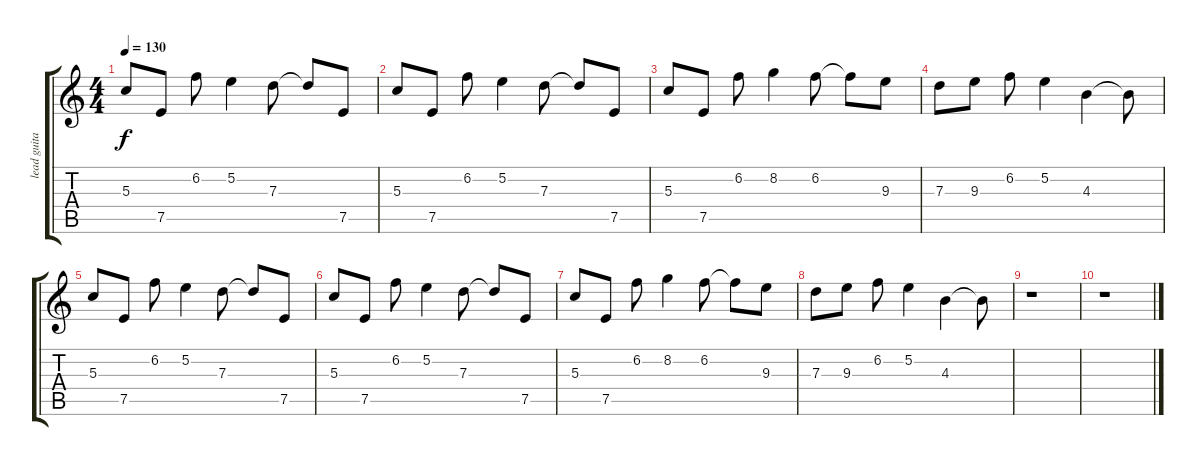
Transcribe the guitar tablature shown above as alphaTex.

\track ("lead guitar" "lead guita") {instrument distortionguitar}
\staff {score tabs}
\tuning (E4 B3 G3 D3 A2 E2) {hide}
\ts (4 4)
\tempo 130
\clef g2
\ks c
5.3.8{dy f} 7.5.8 6.2.8 5.2.4 7.3.8 7.3{t}.8 7.5.8 |
5.3.8 7.5.8 6.2.8 5.2.4 7.3.8 7.3{t}.8 7.5.8 |
5.3.8 7.5.8 6.2.8 8.2.4 6.2.8 6.2{t}.8 9.3.8 |
7.3.8 9.3.8 6.2.8 5.2.4 4.3.4 4.3{t}.8 |
5.3.8 7.5.8 6.2.8 5.2.4 7.3.8 7.3{t}.8 7.5.8 |
5.3.8 7.5.8 6.2.8 5.2.4 7.3.8 7.3{t}.8 7.5.8 |
5.3.8 7.5.8 6.2.8 8.2.4 6.2.8 6.2{t}.8 9.3.8 |
7.3.8 9.3.8 6.2.8 5.2.4 4.3.4 4.3{t}.8 |
r.1 |
r.1
